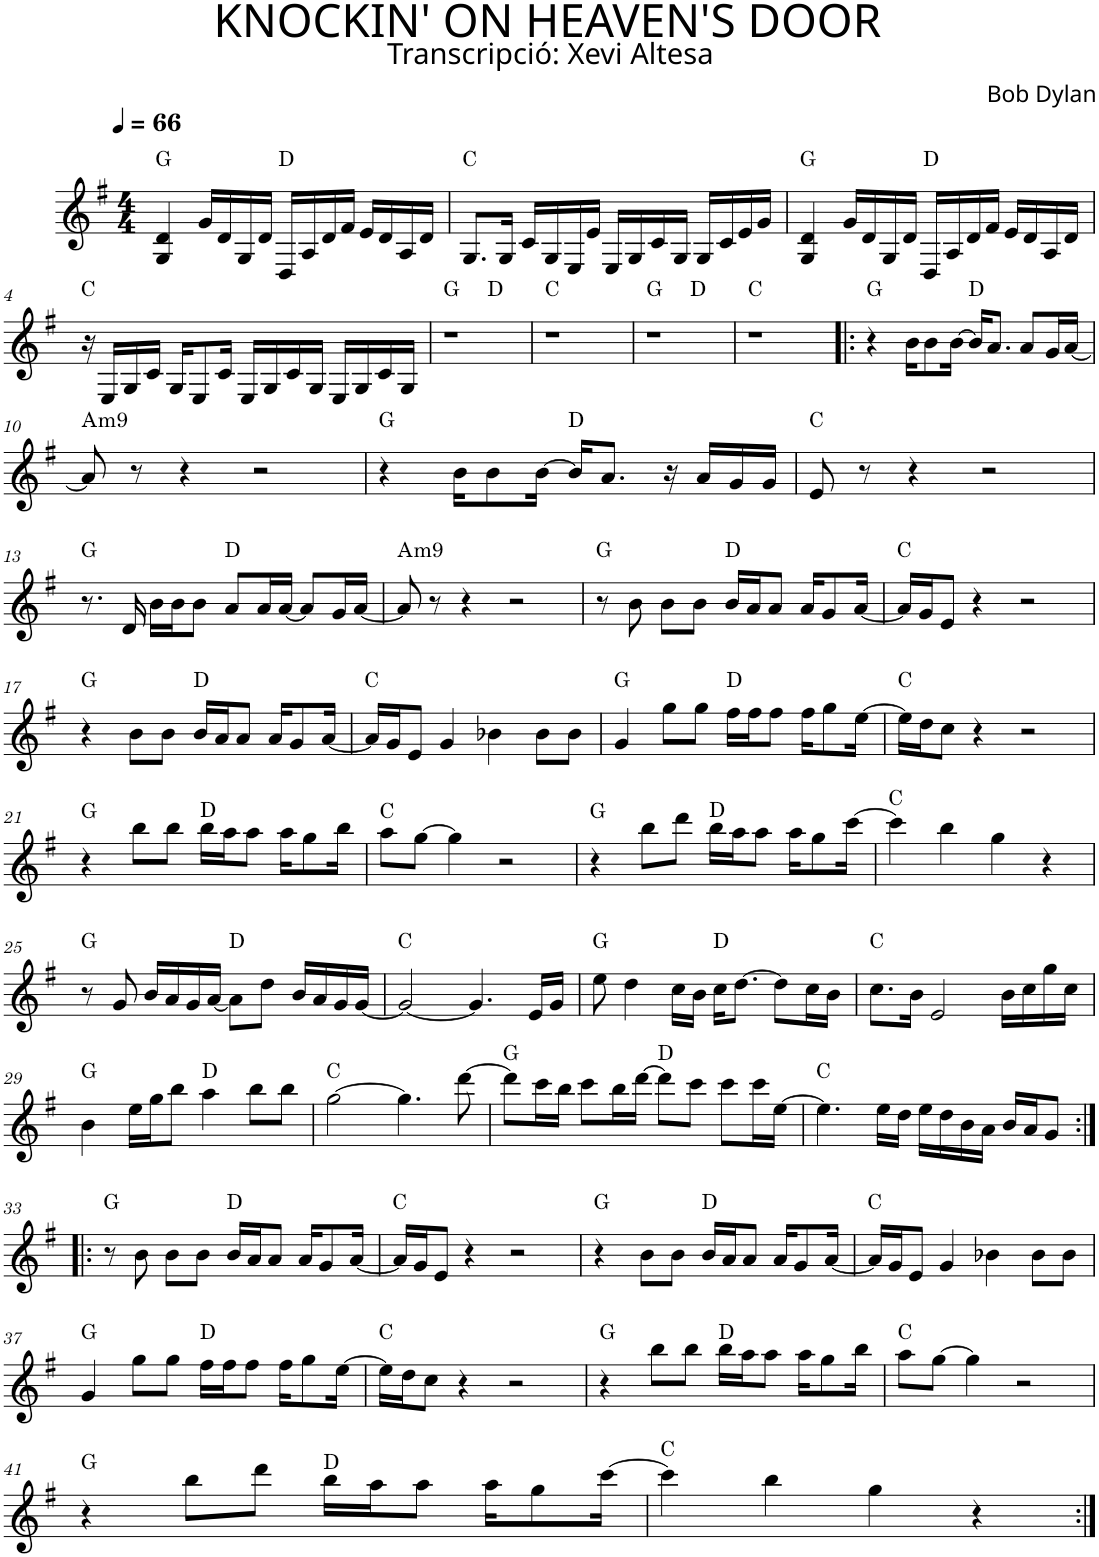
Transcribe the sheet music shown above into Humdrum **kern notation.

**kern	**harte
*part1	*part1
*staff1	*
*I"P1	*
*clefG2	*
*k[f#]	*
*G:	*
*M4/4	*
*MM66	*
=1	=1
4G/ 4d/	G:maj
16g/LL	.
16d/	.
16G/	.
16d/JJ	.
16D/LL	D:maj
16A/	.
16d/	.
16f#/JJ	.
16e/LL	.
16d/	.
16A/	.
16d/JJ	.
=2	=2
8.G/L	C:maj
16G/Jk	.
16c/LL	.
16G/	.
16E/	.
16e/JJ	.
16E/LL	.
16G/	.
16c/	.
16G/JJ	.
16G/LL	.
16c/	.
16e/	.
16g/JJ	.
=3	=3
4G/ 4d/	G:maj
16g/LL	.
16d/	.
16G/	.
16d/JJ	.
16D/LL	D:maj
16A/	.
16d/	.
16f#/JJ	.
16e/LL	.
16d/	.
16A/	.
16d/JJ	.
!!LO:LB:g=z
=4	=4
16r	C:maj
16E/LL	.
16G/	.
16c/JJ	.
16G/KL	.
8E/	.
16c/Jk	.
16E/LL	.
16G/	.
16c/	.
16G/JJ	.
16E/LL	.
16G/	.
16c/	.
16G/JJ	.
=5	=5
*^	*
1r	2ryy	G:maj
.	2ryy	D:maj
*v	*v	*
=6	=6
1r	C:maj
=7	=7
*^	*
1r	2ryy	G:maj
.	2ryy	D:maj
*v	*v	*
=8	=8
1r	C:maj
=9!|:	=9!|:
4r	G:maj
16b\KL	.
8b\	.
[>16b\Jk	.
16b/KL]	D:maj
8.a/J	.
8a/L	.
16g/L	.
[<16a/JJ	.
!!LO:LB:g=z
=10	=10
!	!LO:H:kt=m9
8a/]	A:min9
8r	.
4r	.
2r	.
=11	=11
4r	G:maj
16b\KL	.
8b\	.
[>16b\Jk	.
16b/KL]	D:maj
8.a/J	.
16r	.
16a/LL	.
16g/	.
16g/JJ	.
=12	=12
8e/	C:maj
8r	.
4r	.
2r	.
!!LO:LB:g=z
=13	=13
8.r	G:maj
16d/	.
16b\LL	.
16b\J	.
8b\J	.
8a/L	D:maj
16a/L	.
[<16a/JJ	.
8a/L]	.
16g/L	.
[<16a/JJ	.
=14	=14
!	!LO:H:kt=m9
8a/]	A:min9
8r	.
4r	.
2r	.
=15	=15
8r	G:maj
8b\	.
8b\L	.
8b\J	.
16b/LL	D:maj
16a/J	.
8a/J	.
16a/KL	.
8g/	.
[<16a/Jk	.
=16	=16
16a/LL]	C:maj
16g/J	.
8e/J	.
4r	.
2r	.
!!LO:LB:g=z
=17	=17
4r	G:maj
8b\L	.
8b\J	.
16b/LL	D:maj
16a/J	.
8a/J	.
16a/KL	.
8g/	.
[<16a/Jk	.
=18	=18
16a/LL]	C:maj
16g/J	.
8e/J	.
4g/	.
4b-X\	.
8b-\L	.
8b-\J	.
=19	=19
4g/	G:maj
8gg\L	.
8gg\J	.
16ff#\LL	D:maj
16ff#\J	.
8ff#\J	.
16ff#\KL	.
8gg\	.
[>16ee\Jk	.
=20	=20
16ee\LL]	C:maj
16dd\J	.
8cc\J	.
4r	.
2r	.
!!LO:LB:g=z
=21	=21
4r	G:maj
8bb\L	.
8bb\J	.
16bb\LL	D:maj
16aa\J	.
8aa\J	.
16aa\KL	.
8gg\	.
16bb\Jk	.
=22	=22
8aa\L	C:maj
[>8gg\J	.
4gg\]	.
2r	.
=23	=23
4r	G:maj
8bb\L	.
8ddd\J	.
16bb\LL	D:maj
16aa\J	.
8aa\J	.
16aa\KL	.
8gg\	.
[>16ccc\Jk	.
=24	=24
4ccc\]	C:maj
4bb\	.
4gg\	.
4r	.
!!LO:LB:g=z
=25	=25
8r	G:maj
8g/	.
16b/LL	.
16a/	.
16g/	.
[<16a/JJ	.
8a\L]	D:maj
8dd\J	.
16b/LL	.
16a/	.
16g/	.
[<16g/JJ	.
=26	=26
2g/_	C:maj
4.g/]	.
16e/LL	.
16g/JJ	.
=27	=27
8ee\	G:maj
4dd\	.
16cc\LL	.
16b\JJ	.
16cc\KL	D:maj
[>8.dd\J	.
8dd\L]	.
16cc\L	.
16b\JJ	.
=28	=28
8.cc\L	C:maj
16b\Jk	.
2e/	.
16b\LL	.
16cc\	.
16gg\	.
16cc\JJ	.
!!LO:LB:g=z
=29	=29
4b\	G:maj
16ee\LL	.
16gg\J	.
8bb\J	.
4aa\	D:maj
8bb\L	.
8bb\J	.
=30	=30
[>2gg\	C:maj
4.gg\]	.
[>8ddd\	.
=31	=31
8ddd\L]	G:maj
16ccc\L	.
16bb\JJ	.
8ccc\L	.
16bb\L	.
[>16ddd\JJ	.
8ddd\L]	D:maj
8ccc\J	.
8ccc\L	.
16ccc\L	.
[>16ee\JJ	.
=32	=32
4.ee\]	C:maj
16ee\LL	.
16dd\JJ	.
16ee\LL	.
16dd\	.
16b\	.
16a\JJ	.
16b/LL	.
16a/J	.
8g/J	.
!!LO:LB:g=z
=33:|!|:	=33:|!|:
8r	G:maj
8b\	.
8b\L	.
8b\J	.
16b/LL	D:maj
16a/J	.
8a/J	.
16a/KL	.
8g/	.
[<16a/Jk	.
=34	=34
16a/LL]	C:maj
16g/J	.
8e/J	.
4r	.
2r	.
=35	=35
4r	G:maj
8b\L	.
8b\J	.
16b/LL	D:maj
16a/J	.
8a/J	.
16a/KL	.
8g/	.
[<16a/Jk	.
=36	=36
16a/LL]	C:maj
16g/J	.
8e/J	.
4g/	.
4b-X\	.
8b-\L	.
8b-\J	.
!!LO:LB:g=z
=37	=37
4g/	G:maj
8gg\L	.
8gg\J	.
16ff#\LL	D:maj
16ff#\J	.
8ff#\J	.
16ff#\KL	.
8gg\	.
[>16ee\Jk	.
=38	=38
16ee\LL]	C:maj
16dd\J	.
8cc\J	.
4r	.
2r	.
=39	=39
4r	G:maj
8bb\L	.
8bb\J	.
16bb\LL	D:maj
16aa\J	.
8aa\J	.
16aa\KL	.
8gg\	.
16bb\Jk	.
=40	=40
8aa\L	C:maj
[>8gg\J	.
4gg\]	.
2r	.
!!LO:LB:g=z
=41	=41
4r	G:maj
8bb\L	.
8ddd\J	.
16bb\LL	D:maj
16aa\J	.
8aa\J	.
16aa\KL	.
8gg\	.
[>16ccc\Jk	.
=42	=42
4ccc\]	C:maj
4bb\	.
4gg\	.
4r	.
=:|!	=:|!
*-	*-
